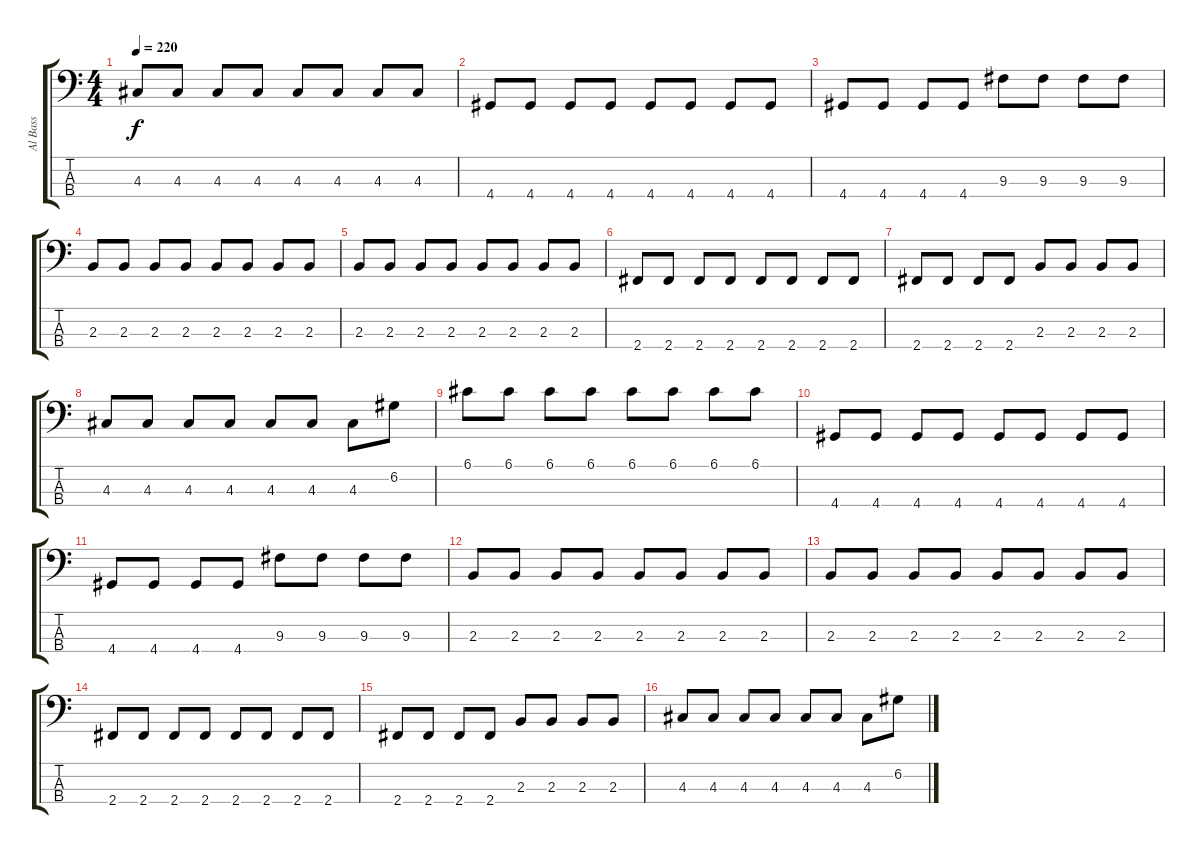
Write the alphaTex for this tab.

\track ("Al Bass" "Al Bass") {instrument electricbasspick}
\staff {score tabs}
\tuning (G2 D2 A1 E1) {hide}
\ts (4 4)
\tempo 220
\clef f4
\ks c
4.3.8{dy f} 4.3.8 4.3.8 4.3.8 4.3.8 4.3.8 4.3.8 4.3.8 |
4.4.8 4.4.8 4.4.8 4.4.8 4.4.8 4.4.8 4.4.8 4.4.8 |
4.4.8 4.4.8 4.4.8 4.4.8 9.3.8 9.3.8 9.3.8 9.3.8 |
2.3.8 2.3.8 2.3.8 2.3.8 2.3.8 2.3.8 2.3.8 2.3.8 |
2.3.8 2.3.8 2.3.8 2.3.8 2.3.8 2.3.8 2.3.8 2.3.8 |
2.4.8 2.4.8 2.4.8 2.4.8 2.4.8 2.4.8 2.4.8 2.4.8 |
2.4.8 2.4.8 2.4.8 2.4.8 2.3.8 2.3.8 2.3.8 2.3.8 |
4.3.8 4.3.8 4.3.8 4.3.8 4.3.8 4.3.8 4.3.8 6.2.8 |
6.1.8 6.1.8 6.1.8 6.1.8 6.1.8 6.1.8 6.1.8 6.1.8 |
4.4.8 4.4.8 4.4.8 4.4.8 4.4.8 4.4.8 4.4.8 4.4.8 |
4.4.8 4.4.8 4.4.8 4.4.8 9.3.8 9.3.8 9.3.8 9.3.8 |
2.3.8 2.3.8 2.3.8 2.3.8 2.3.8 2.3.8 2.3.8 2.3.8 |
2.3.8 2.3.8 2.3.8 2.3.8 2.3.8 2.3.8 2.3.8 2.3.8 |
2.4.8 2.4.8 2.4.8 2.4.8 2.4.8 2.4.8 2.4.8 2.4.8 |
2.4.8 2.4.8 2.4.8 2.4.8 2.3.8 2.3.8 2.3.8 2.3.8 |
4.3.8 4.3.8 4.3.8 4.3.8 4.3.8 4.3.8 4.3.8 6.2.8
